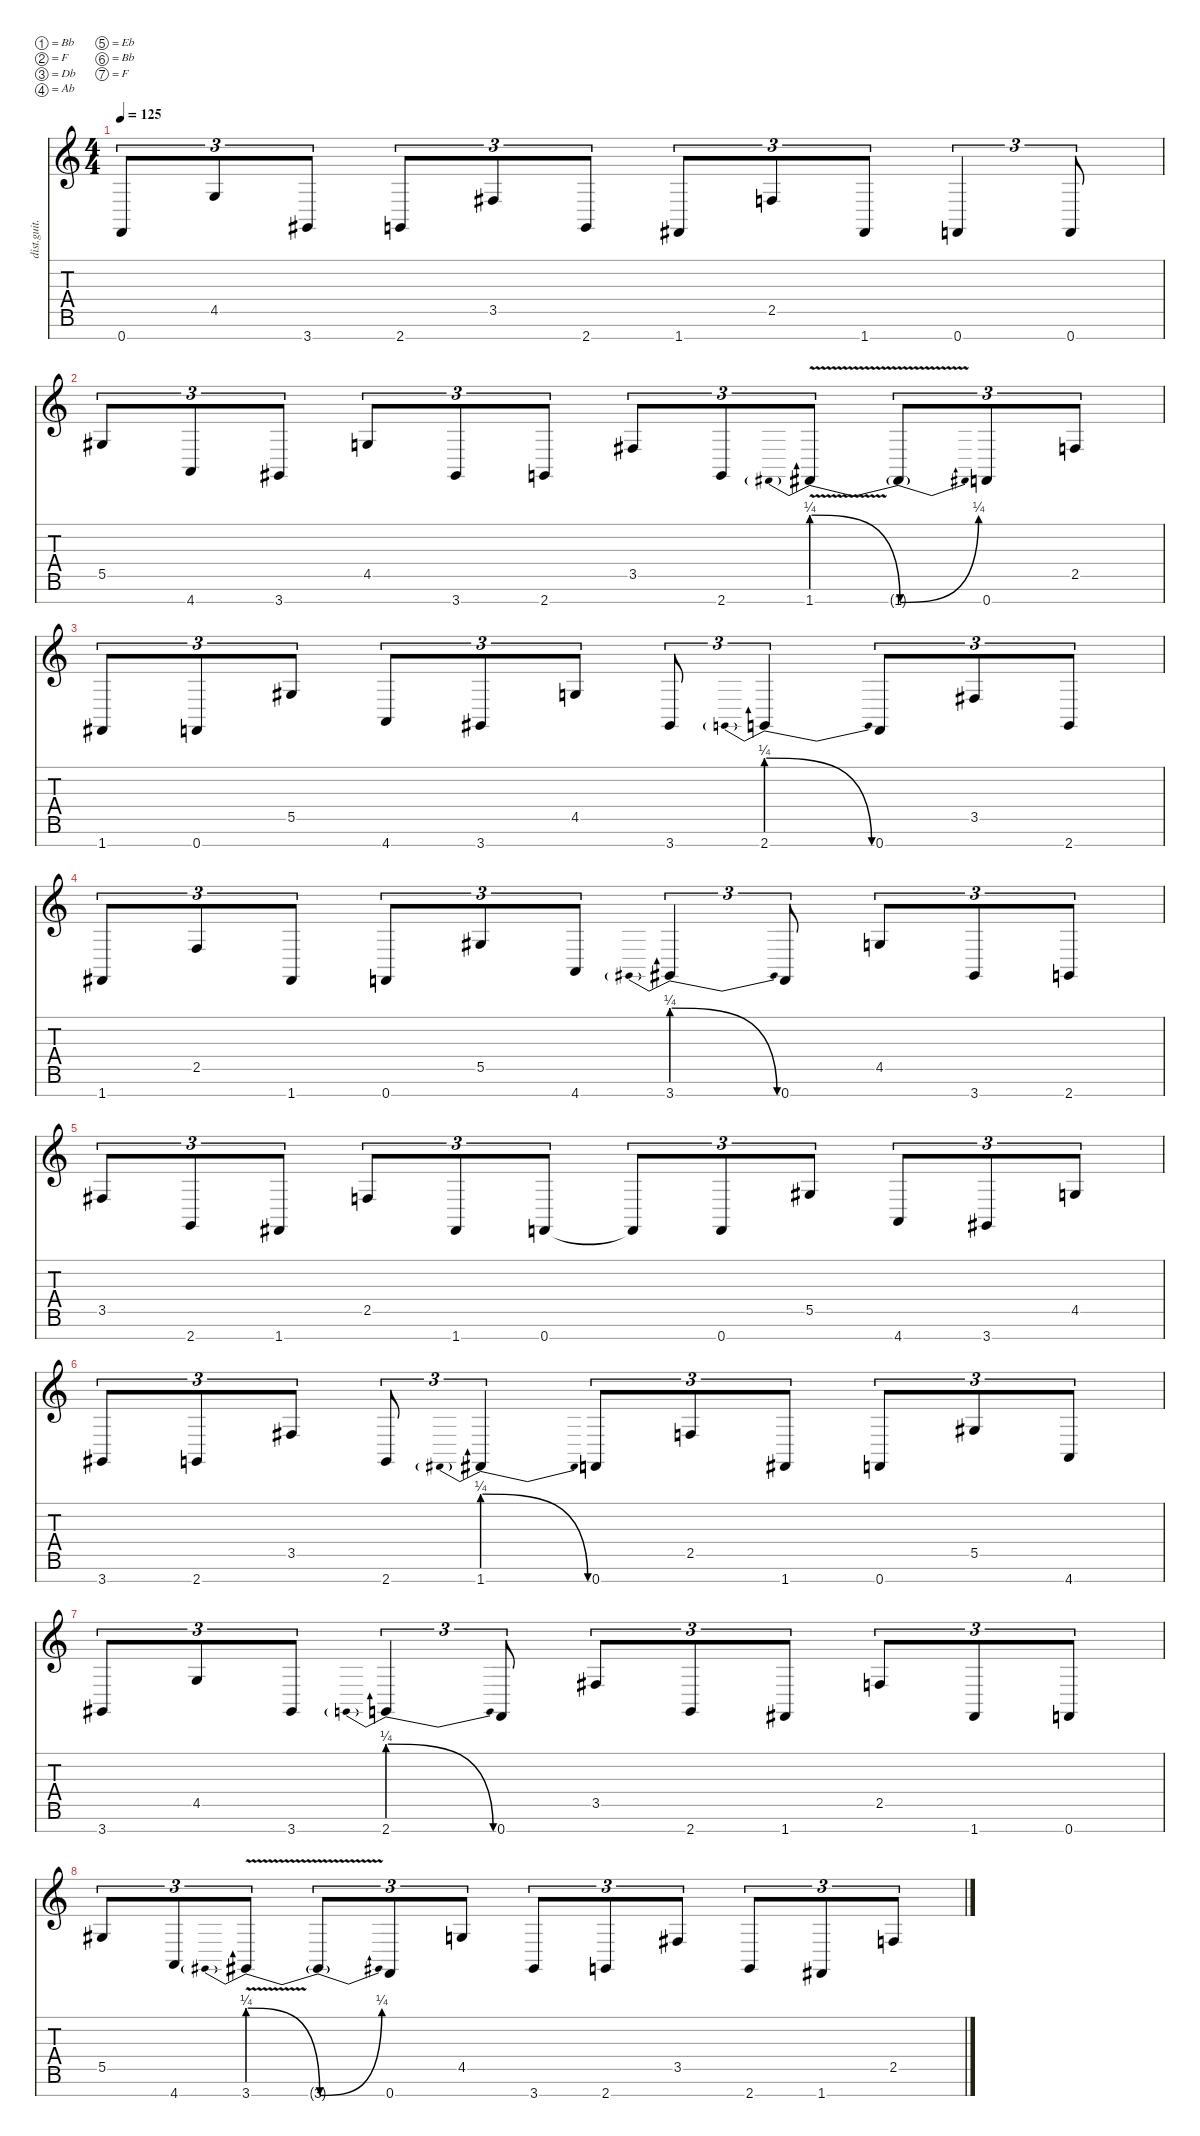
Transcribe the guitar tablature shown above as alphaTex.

\defaultSystemsLayout 4
\hideDynamics
\bracketExtendMode nobrackets
\track ("8 string GUITAR 2 (Marten Hagstrom)" "dist.guit.") {instrument distortionguitar}
\staff {score tabs}
\tuning (Bb3 F3 Db3 Ab2 Eb2 Bb1 F1)
\ts (4 4)
\tempo 125
\clef g2
\ks c
0.7.8{tu (3 2) dy f beam Up} 4.5.8{tu (3 2) beam Up} 3.7{acc #}.8{tu (3 2) beam Up} 2.7.8{tu (3 2) beam Up} 3.5{acc #}.8{tu (3 2) beam Up} 2.7.8{tu (3 2) beam Up} 1.7{acc #}.8{tu (3 2) beam Up} 2.5.8{tu (3 2) beam Up} 1.7{acc #}.8{tu (3 2) beam Up} 0.7.4{tu (3 2) beam Up} 0.7.8{tu (3 2) beam Up} |
5.5{acc #}.8{tu (3 2) beam Up} 4.7.8{tu (3 2) beam Up} 3.7{acc #}.8{tu (3 2) beam Up} 4.5.8{tu (3 2) beam Up} 3.7{acc #}.8{tu (3 2) beam Up} 2.7.8{tu (3 2) beam Up} 3.5{acc #}.8{tu (3 2) beam Up} 2.7.8{tu (3 2) beam Up} 1.7{be (prebendrelease 0 1 60 0) v acc #}.8{tu (3 2) beam Up} 1.7{be (bend 0 0 60 1) t acc #}.8{tu (3 2) beam Up} 0.7.8{tu (3 2) beam Up} 2.5.8{tu (3 2) beam Up} |
1.7{acc #}.8{tu (3 2) beam Up} 0.7.8{tu (3 2) beam Up} 5.5{acc #}.8{tu (3 2) beam Up} 4.7.8{tu (3 2) beam Up} 3.7{acc #}.8{tu (3 2) beam Up} 4.5.8{tu (3 2) beam Up} 3.7{acc #}.8{tu (3 2) beam Up} 2.7{be (prebendrelease 0 1 30 0)}.4{tu (3 2) beam Up} 0.7.8{tu (3 2) beam Up} 3.5{acc #}.8{tu (3 2) beam Up} 2.7.8{tu (3 2) beam Up} |
1.7{acc #}.8{tu (3 2) beam Up} 2.5.8{tu (3 2) beam Up} 1.7{acc #}.8{tu (3 2) beam Up} 0.7.8{tu (3 2) beam Up} 5.5{acc #}.8{tu (3 2) beam Up} 4.7.8{tu (3 2) beam Up} 3.7{be (prebendrelease 0 1 30 0) acc #}.4{tu (3 2) beam Up} 0.7.8{tu (3 2) beam Up} 4.5.8{tu (3 2) beam Up} 3.7{acc #}.8{tu (3 2) beam Up} 2.7.8{tu (3 2) beam Up} |
3.5{acc #}.8{tu (3 2) beam Up} 2.7.8{tu (3 2) beam Up} 1.7{acc #}.8{tu (3 2) beam Up} 2.5.8{tu (3 2) beam Up} 1.7{acc #}.8{tu (3 2) beam Up} 0.7.8{tu (3 2) beam Up} 0.7{t}.8{tu (3 2) beam Up} 0.7.8{tu (3 2) beam Up} 5.5{acc #}.8{tu (3 2) beam Up} 4.7.8{tu (3 2) beam Up} 3.7{acc #}.8{tu (3 2) beam Up} 4.5.8{tu (3 2) beam Up} |
3.7{acc #}.8{tu (3 2) beam Up} 2.7.8{tu (3 2) beam Up} 3.5{acc #}.8{tu (3 2) beam Up} 2.7.8{tu (3 2) beam Up} 1.7{be (prebendrelease 0 1 30 0) acc #}.4{tu (3 2) beam Up} 0.7.8{tu (3 2) beam Up} 2.5.8{tu (3 2) beam Up} 1.7{acc #}.8{tu (3 2) beam Up} 0.7.8{tu (3 2) beam Up} 5.5{acc #}.8{tu (3 2) beam Up} 4.7.8{tu (3 2) beam Up} |
3.7{acc #}.8{tu (3 2) beam Up} 4.5.8{tu (3 2) beam Up} 3.7{acc #}.8{tu (3 2) beam Up} 2.7{be (prebendrelease 0 1 30 0)}.4{tu (3 2) beam Up} 0.7.8{tu (3 2) beam Up} 3.5{acc #}.8{tu (3 2) beam Up} 2.7.8{tu (3 2) beam Up} 1.7{acc #}.8{tu (3 2) beam Up} 2.5.8{tu (3 2) beam Up} 1.7{acc #}.8{tu (3 2) beam Up} 0.7.8{tu (3 2) beam Up} |
5.5{acc #}.8{tu (3 2) beam Up} 4.7.8{tu (3 2) beam Up} 3.7{be (prebendrelease 0 1 60 0) v acc #}.8{tu (3 2) beam Up} 3.7{be (bend 0 0 60 1) t acc #}.8{tu (3 2) beam Up} 0.7.8{tu (3 2) beam Up} 4.5.8{tu (3 2) beam Up} 3.7{acc #}.8{tu (3 2) beam Up} 2.7.8{tu (3 2) beam Up} 3.5{acc #}.8{tu (3 2) beam Up} 2.7.8{tu (3 2) beam Up} 1.7{acc #}.8{tu (3 2) beam Up} 2.5.8{tu (3 2) beam Up}
